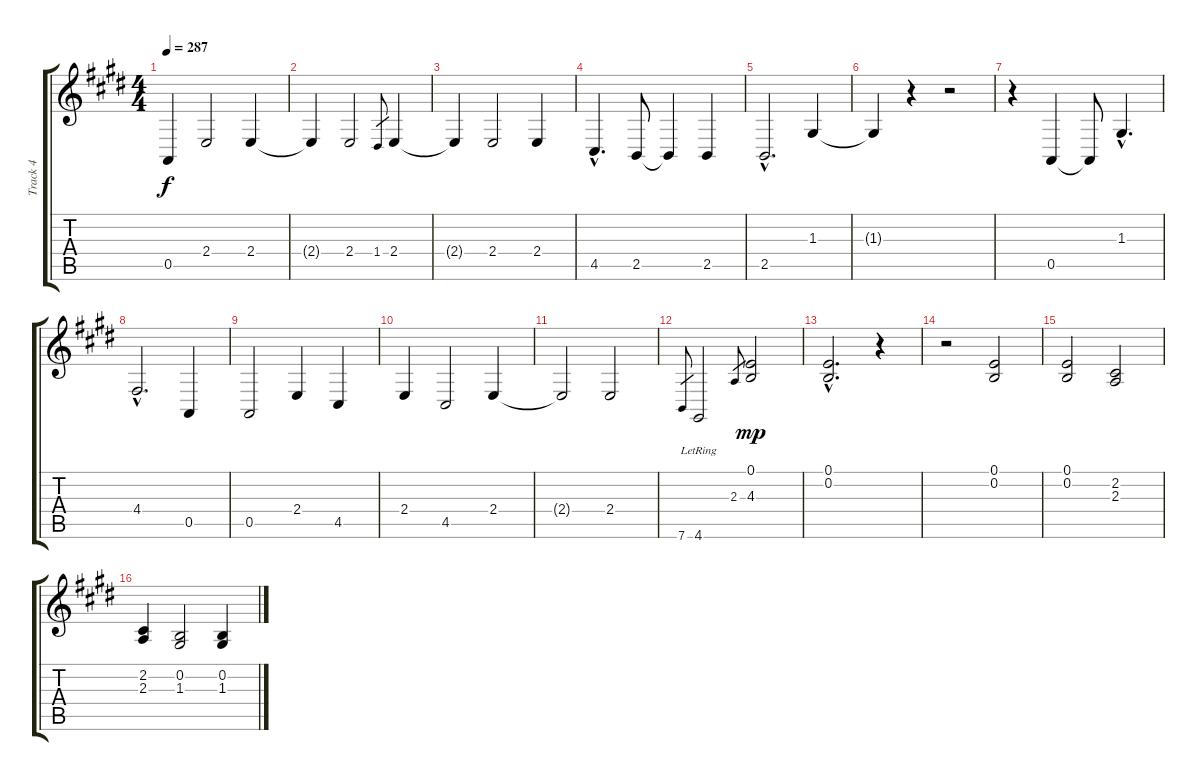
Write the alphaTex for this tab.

\track ("Track 4" "Track 4") {instrument oboe}
\staff {score tabs}
\tuning (E4 B3 G3 D3 A2 E2) {hide}
\ts (4 4)
\tempo 287
\clef g2
\ks c#minor
0.5.4{dy f} 2.4.2 2.4.4 |
2.4{t}.4 2.4.2 1.4.8{gr} 2.4.4 |
2.4{t}.4 2.4.2 2.4.4 |
4.5{hac}.4{d} 2.5.8 2.5{t}.4 2.5.4 |
2.5{hac}.2{d} 1.3.4 |
1.3{t}.4 r.4 r.2 |
r.4 0.5.4 0.5{t}.8 1.3{hac}.4{d} |
4.4{hac}.2{d} 0.5.4 |
0.5.2 2.4.4 4.5.4 |
2.4.4 4.5.2 2.4.4 |
2.4{t}.2 2.4.2 |
7.6.8{gr} 4.6{lr}.2 2.3.8{gr} (0.1 4.3).2{dy mp} |
(0.1{hac} 0.2{hac}).2{d} r.4 |
r.2 (0.1 0.2).2 |
(0.1 0.2).2 (2.2 2.3).2 |
(2.2 2.3).4 (0.2 1.3).2 (0.2 1.3).4
